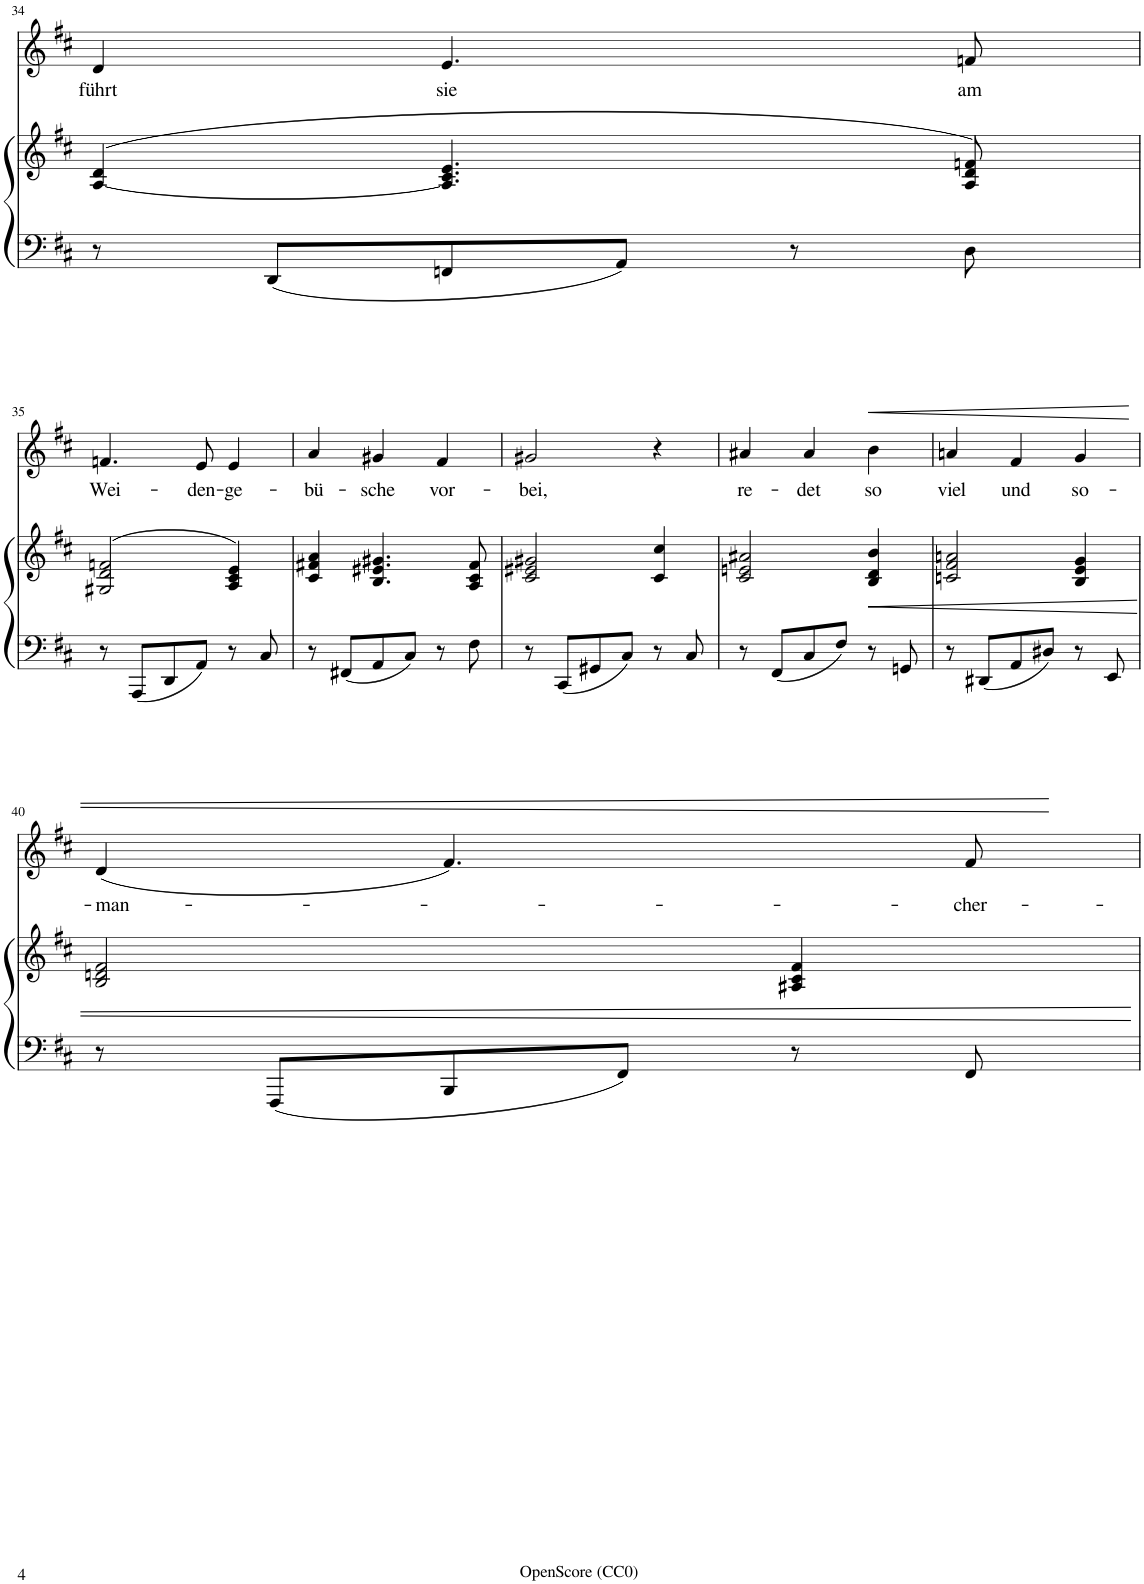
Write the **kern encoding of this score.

**kern	**kern	**dynam	**kern	**text
*part2	*part2	*part2	*part1	*part1
*staff3	*staff2	*staff2/3	*staff1	*staff1
*I"Piano	*	*	*I"Voice	*
*I'Pno	*	*	*	*
!!LO:PB:g=z
*clefF4	*clefG2	*	*clefG2	*
*k[f#c#]	*k[f#c#]	*	*k[f#c#]	*
*M3/4	*M3/4	*	*M3/4	*
=34	=34	=34	=34	=34
!	!	!	!	!LO:LY:b
8r	(>[4A/ 4d/	.	4d/	führt
8DD/L	.	.	.	.
!	!	!	!	!LO:LY:b
8FFn/	4.A/] 4.c#/ 4.e/	.	4.e/	sie
8AA/J	.	.	.	.
8r	.	.	.	.
!	!	!	!	!LO:LY:b
8D\	8A/ 8d/ 8fn/)	.	8fn/	am
!!LO:LB:g=z
=35	=35	=35	=35	=35
!	!	!	!	!LO:LY:b
8r	(>2G#X/ 2d/ 2fn/	.	4.fn/	Wei-
8AAA/L	.	.	.	.
8DD/	.	.	.	.
!	!	!	!	!LO:LY:b
8AA/J	.	.	8e/	-den-
!	!	!	!	!LO:LY:b
8r	4A/ 4c#/ 4e/)	.	4e/	-ge-
8C#/	.	.	.	.
=36	=36	=36	=36	=36
!	!	!	!	!LO:LY:b
8r	4c#/ 4f#X/ 4a/	.	4a/	-bü-
8FF#X/L	.	.	.	.
!	!	!	!	!LO:LY:b
8AA/	4.B/ 4.e#X/ 4.g#X/	.	4g#X/	-sche
8C#/J	.	.	.	.
!	!	!	!	!LO:LY:b
8r	.	.	4f#/	vor-
8F#\	8A/ 8c#/ 8f#/	.	.	.
=37	=37	=37	=37	=37
!	!	!	!	!LO:LY:b
8r	2c#/ 2e#X/ 2g#X/	.	2g#X/	-bei,
8CC#/L	.	.	.	.
8GG#X/	.	.	.	.
8C#/J	.	.	.	.
8r	4c#/ 4cc#/	.	4r	.
8C#/	.	.	.	.
=38	=38	=38	=38	=38
!	!	!	!	!LO:LY:b
8r	2c#/ 2en/ 2a#X/	.	4a#X/	re-
8FF#/L	.	.	.	.
!	!	!	!	!LO:LY:b
8C#/	.	.	4a#/	-det
8F#/J	.	.	.	.
!	!	!LO:HP:b	!	!LO:LY:b
8r	4B/ 4d/ 4b/	<	4b\	so
8GGn/	.	.	.	.
=39	=39	=39	=39	=39
!	!	!	!	!LO:LY:b
8r	2cn/ 2f#/ 2an/	.	4an/	viel
8DD#X/L	.	.	.	.
!	!	!	!	!LO:LY:b
8AA/	.	.	4f#/	und
8D#X/J	.	.	.	.
!	!	!	!	!LO:LY:b
8r	4B/ 4e/ 4g/	.	4g/	so-
8EE/	.	.	.	.
!!LO:LB:g=z
=40	=40	=40	=40	=40
!	!	!	!	!LO:LY:b
8r	2B/ 2dn/ 2f#/	.	(4d/	-man-
8FFF#/L	.	.	.	.
8BBB/	.	.	4.f#/)	.
8FF#/J	.	.	.	.
8r	4A#X/ 4c#/ 4f#/	.	.	.
!	!	!	!	!LO:LY:b
8FF#/	.	.	8f#/	-cher-
.	.	[	.	.
=	=	=	=	=
*-	*-	*-	*-	*-
